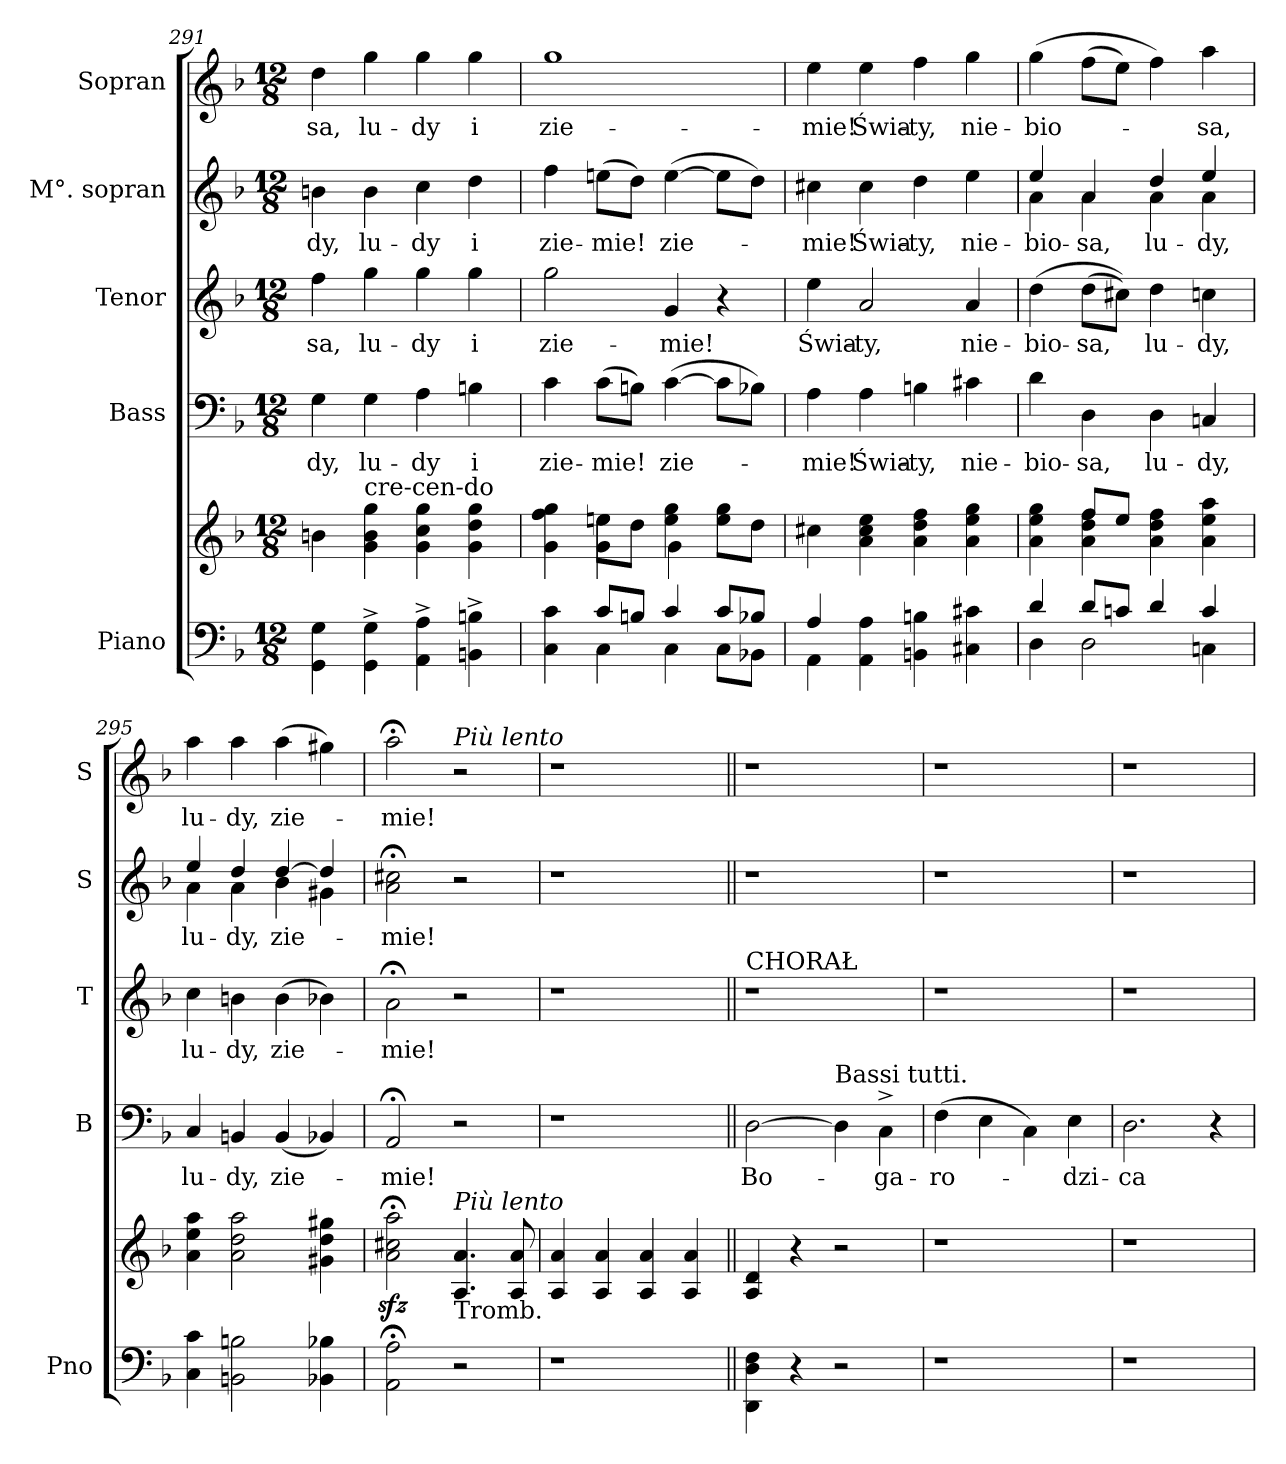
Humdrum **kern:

**kern	**kern	**kern	**text	**kern	**text	**kern	**text	**kern	**text
*part5	*part5	*part4	*part4	*part3	*part3	*part2	*part2	*part1	*part1
*staff6	*staff5	*staff4	*staff4	*staff3	*staff3	*staff2	*staff2	*staff1	*staff1
*I"Piano	*	*I"Bass	*	*I"Tenor	*	*I"M°. sopran	*	*I"Sopran	*
*I'Pno	*	*I'B	*	*I'T	*	*I'S	*	*I'S	*
*clefF4	*clefG2	*clefF4	*	*clefG2	*	*clefG2	*	*clefG2	*
*	*	*	*	*ITrd8c12	*	*	*	*	*
*k[b-]	*k[b-]	*k[b-]	*	*k[b-]	*	*k[b-]	*	*k[b-]	*
*d:	*d:	*d:	*	*d:	*	*d:	*	*d:	*
*M12/8	*M12/8	*M12/8	*	*M12/8	*	*M12/8	*	*M12/8	*
=291	=291	=291	=291	=291	=291	=291	=291	=291	=291
4GG\ 4G\	4bn\	4G\	-dy,	4f\	-sa,	4bn\	-dy,	4dd\	-sa,
!	!LO:TX:t=cre-cen-do	!	!	!	!	!	!	!	!
4GG^\ 4G^\	4g\ 4b\ 4gg\	4G\	lu-	4g\	lu-	4b\	lu-	4gg\	lu-
4AA^\ 4A^\	4g\ 4cc\ 4gg\	4A\	-dy	4g\	-dy	4cc\	-dy	4gg\	-dy
4BBn^\ 4Bn^\	4g\ 4dd\ 4gg\	4Bn\	i	4g\	i	4dd\	i	4gg\	i
=292	=292	=292	=292	=292	=292	=292	=292	=292	=292
*^	*^	*	*	*	*	*	*	*	*
4C\ 4c\	4ryy	4g\ 4ff\ 4gg\	4ryy	4c\	zie-	2g\	zie-	4ff\	zie-	1gg	zie-
8c/L	4C\	8een\L	4g\ 4ee\	(8c\L	-mie!	.	.	(8een\L	-mie!	.	.
8Bn/J	.	8dd\J	.	8Bn\J)	.	.	.	8dd\J)	.	.	.
4c/	4C\	4ee\ 4gg\	4g\	([4c\	zie-	4G/	-mie!	([4ee\	zie-	.	.
8c/L	8C\L	8ee\ 8gg\L	4ryy	8c\L]	.	4r	.	8ee\L]	.	.	.
8B-X/J	8BB-X\J	8dd\J	.	8B-X\J)	.	.	.	8dd\J)	.	.	.
*	*	*v	*v	*	*	*	*	*	*	*	*
=293	=293	=293	=293	=293	=293	=293	=293	=293	=293	=293
4A/	4AA\	4cc#X\	4A\	-mie!	4e\	Świa-	4cc#X\	-mie!	4ee\	-mie!
4AA\ 4A\	2.ryy	4a\ 4cc#\ 4ee\	4A\	Świa-	2A/	-ty,	4cc#\	Świa-	4ee\	Świa-
4BBn\ 4Bn\	.	4a\ 4dd\ 4ff\	4Bn\	-ty,	.	.	4dd\	-ty,	4ff\	-ty,
4C#X\ 4c#X\	.	4a\ 4ee\ 4gg\	4c#X\	nie-	4A/	nie-	4ee\	nie-	4gg\	nie-
=294	=294	=294	=294	=294	=294	=294	=294	=294	=294	=294
*	*	*^	*	*	*	*	*^	*	*	*
4d/	4D\	4a\ 4ee\ 4gg\	4ryy	4d\	-bio-	(4d\	-bio-	4ee/	4a\	-bio-	(4gg\	-bio-
8d/L	2D\	8ff/L	4a\ 4dd\ 4ff\	4D\	-sa,	(8d\L	-sa,	4a/	4a\	-sa,	(8ff\L	.
8cn/J	.	8ee/J	.	.	.	8c#X\J))	.	.	.	.	8ee\J)	.
4d/	.	4a\ 4dd\ 4ff\	2ryy	4D\	lu-	4d\	lu-	4dd/	4a\	lu-	4ff\)	.
4c/	4Cn\	4a\ 4ee\ 4aa\	.	4Cn/	-dy,	4cn\	-dy,	4ee/	4a\	-dy,	4aa\	-sa,
*v	*v	*	*	*	*	*	*	*	*	*	*	*
*	*v	*v	*	*	*	*	*	*	*	*	*
=295	=295	=295	=295	=295	=295	=295	=295	=295	=295	=295
4C\ 4c\	4a\ 4ee\ 4aa\	4C/	lu-	4c\	lu-	4ee/	4a\	lu-	4aa\	lu-
2BBn\ 2Bn\	2a\ 2dd\ 2aa\	4BBn/	-dy,	4Bn\	-dy,	4dd/	4a\	-dy,	4aa\	-dy,
.	.	(4BB/	zie-	(4B\	zie-	[4dd/	4b-\	zie-	(4aa\	zie-
4BB-X\ 4B-X\	4g#X\ 4dd\ 4gg#X\	4BB-X/)	.	4B-X\)	.	4dd/]	4g#X\	.	4gg#X\)	.
*	*	*	*	*	*	*v	*v	*	*	*
=296	=296	=296	=296	=296	=296	=296	=296	=296	=296
2AA;<\ 2A;<\	2azz;<\ 2cc#Xzz;<\ 2aazz;<\	2AA;</	-mie!	2A;<\	-mie!	2a;<\ 2cc#X;<\	-mie!	2aa;<\	-mie!
!	!	!	!	!	!	!	!	!LO:TX:a:i:t=Più lento	!
!	!LO:TX:b:t=Tromb.	!	!	!	!	!	!	!	!
!	!LO:TX:a:i:t=Più lento	!	!	!	!	!	!	!	!
2r	4.A/ 4.a/	2r	.	2r	.	2r	.	2r	.
.	8A/ 8a/	.	.	.	.	.	.	.	.
=297	=297	=297	=297	=297	=297	=297	=297	=297	=297
1r	4A/ 4a/	1r	.	1r	.	1r	.	1r	.
.	4A/ 4a/	.	.	.	.	.	.	.	.
.	4A/ 4a/	.	.	.	.	.	.	.	.
.	4A/ 4a/	.	.	.	.	.	.	.	.
=298||	=298||	=298||	=298||	=298||	=298||	=298||	=298||	=298||	=298||
!	!	!	!	!LO:TX:a:t=CHORAŁ	!	!	!	!	!
4DD\ 4D\ 4F\	4A/ 4d/	[2D\	Bo-	1r	.	1r	.	1r	.
4r	4r	.	.	.	.	.	.	.	.
!	!	!LO:TX:a:t=Bassi tutti.	!	!	!	!	!	!	!
2r	2r	4D\]	.	.	.	.	.	.	.
.	.	4C^\	-ga-	.	.	.	.	.	.
=299	=299	=299	=299	=299	=299	=299	=299	=299	=299
1r	1r	(4F\	-ro-	1r	.	1r	.	1r	.
.	.	4E\	.	.	.	.	.	.	.
.	.	4C\)	.	.	.	.	.	.	.
.	.	4E\	-dzi-	.	.	.	.	.	.
=300	=300	=300	=300	=300	=300	=300	=300	=300	=300
1r	1r	2.D\	-ca	1r	.	1r	.	1r	.
.	.	4r	.	.	.	.	.	.	.
=	=	=	=	=	=	=	=	=	=
*-	*-	*-	*-	*-	*-	*-	*-	*-	*-
